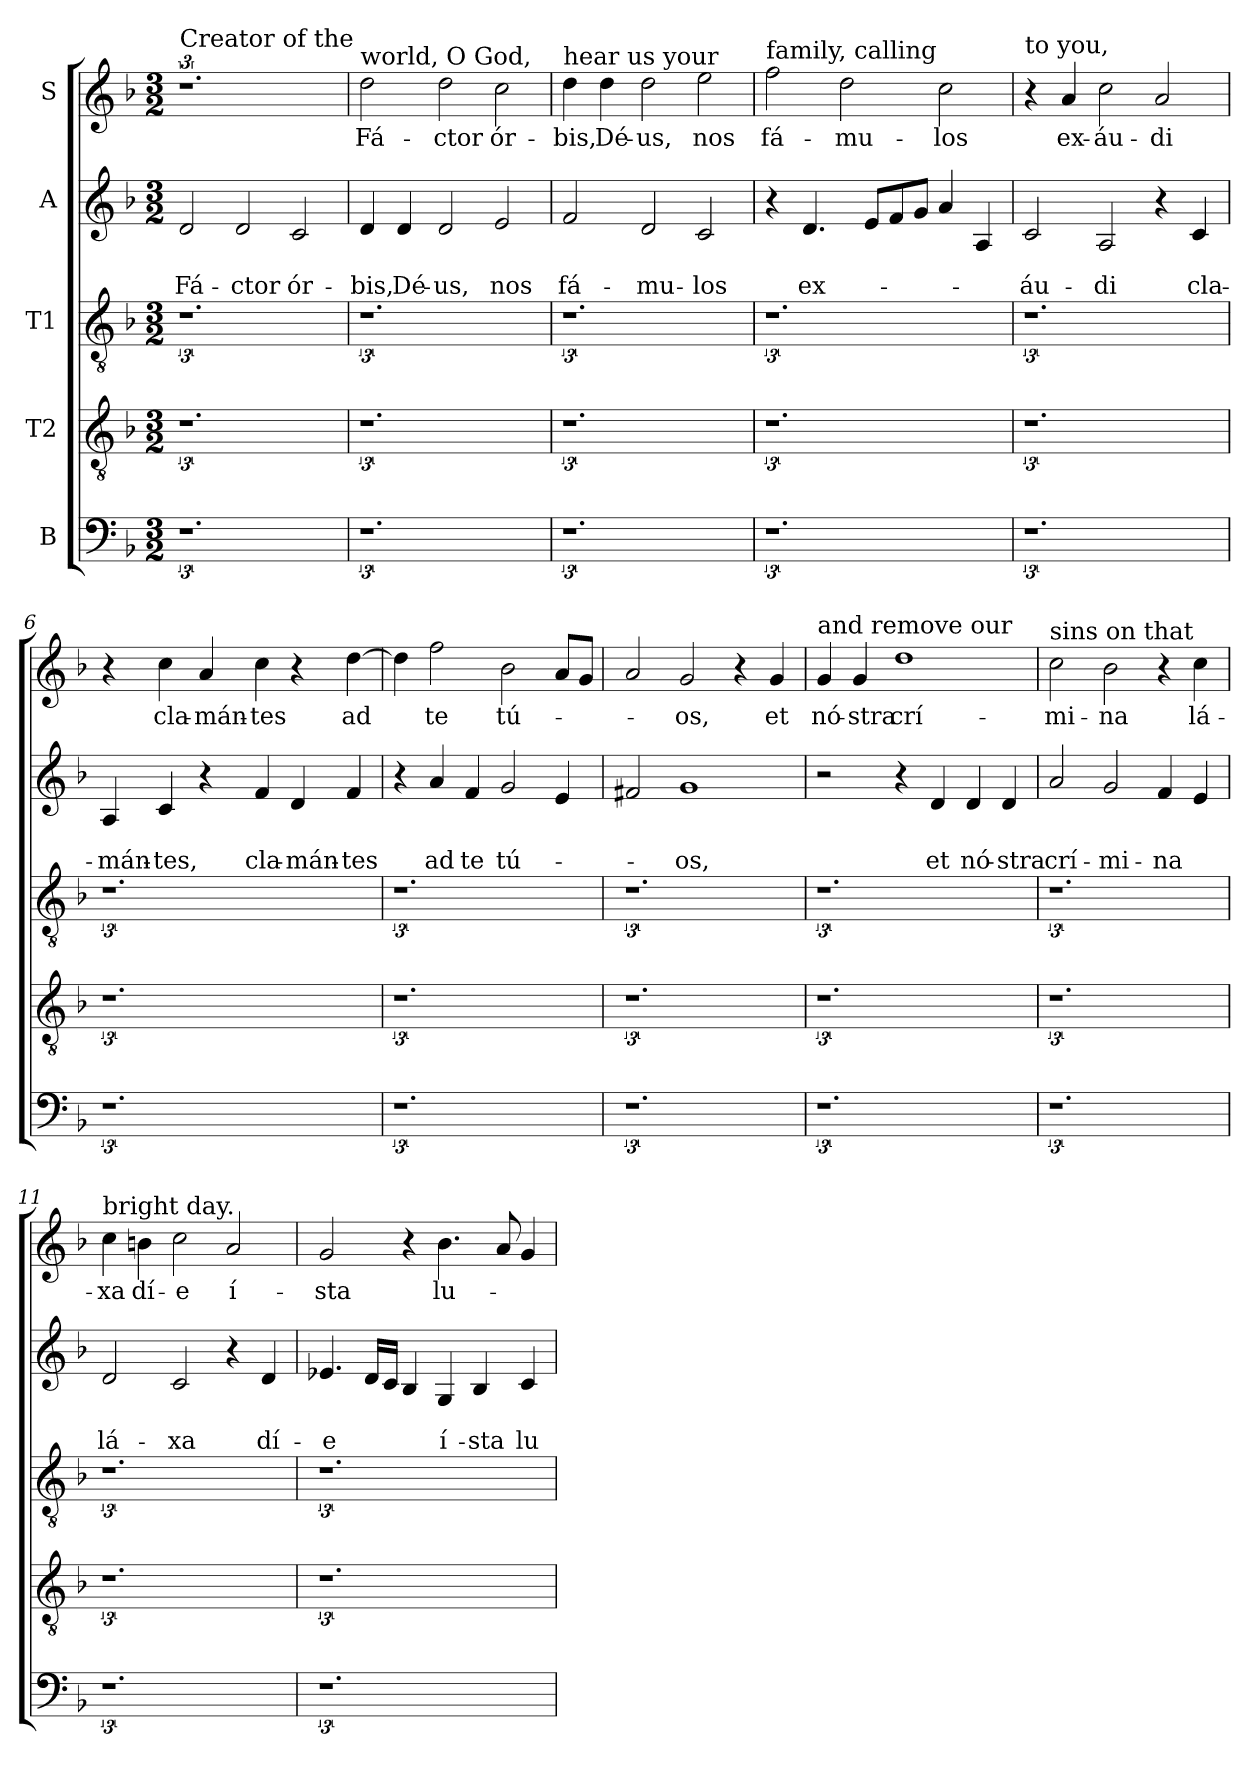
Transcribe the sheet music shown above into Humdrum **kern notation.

**kern	**kern	**kern	**kern	**text	**text	**kern	**text
*part5	*part4	*part3	*part2	*part2	*part2	*part1	*part1
*staff5	*staff4	*staff3	*staff2	*staff2	*staff2	*staff1	*staff1
*I"B	*I"T2	*I"T1	*I"A	*	*	*I"S	*
*clefF4	*clefGv2	*clefGv2	*clefG2	*	*	*clefG2	*
*k[b-]	*k[b-]	*k[b-]	*k[b-]	*	*	*k[b-]	*
*F:	*F:	*F:	*F:	*	*	*F:	*
*M3/2	*M3/2	*M3/2	*M3/2	*	*	*M3/2	*
*	*	*	*Xtuplet	*	*	*	*
=1	=1	=1	=1	=1	=1	=1	=1
!	!	!	!	!	!	!LO:TX:a:t=Creator of the	!
!	!	!	!	!	!LO:LY:b	!	!
3%2.r	3%2.r	3%2.r	3d/	.	Fá-	3%2.r	.
!	!	!	!	!	!LO:LY:b	!	!
.	.	.	3d/	.	-ctor	.	.
!	!	!	!	!	!LO:LY:b	!	!
.	.	.	3c/	.	ór-	.	.
=2	=2	=2	=2	=2	=2	=2	=2
!	!	!	!	!	!LO:LY:b	!	!
*	*	*	*	*	*	*Xtuplet	*
!	!	!	!	!	!	!LO:TX:a:t=world, O God,	!
!	!	!	!	!	!	!	!LO:LY:b
3%2.r	3%2.r	3%2.r	6d/	.	-bis,	3dd\	Fá-
!	!	!	!	!	!LO:LY:b	!	!
.	.	.	6d/	.	Dé-	.	.
!	!	!	!	!	!LO:LY:b	!	!LO:LY:b
.	.	.	3d/	.	-us,	3dd\	-ctor
!	!	!	!	!	!LO:LY:b	!	!LO:LY:b
.	.	.	3e/	.	nos	3cc\	ór-
=3	=3	=3	=3	=3	=3	=3	=3
!	!	!	!	!	!	!LO:TX:a:t=hear us your	!
!	!	!	!	!	!LO:LY:b	!	!LO:LY:b
3%2.r	3%2.r	3%2.r	3f/	.	fá-	6dd\	-bis,
!	!	!	!	!	!	!	!LO:LY:b
.	.	.	.	.	.	6dd\	Dé-
!	!	!	!	!	!LO:LY:b	!	!LO:LY:b
.	.	.	3d/	.	-mu-	3dd\	-us,
!	!	!	!	!	!LO:LY:b	!	!LO:LY:b
.	.	.	3c/	.	-los	3ee\	nos
=4	=4	=4	=4	=4	=4	=4	=4
!	!	!	!	!	!	!LO:TX:a:t=family, calling	!
!	!	!	!	!	!	!	!LO:LY:b
3%2.r	3%2.r	3%2.r	6r	.	.	3ff\	fá-
!	!	!	!	!	!LO:LY:b	!	!
.	.	.	6.d/	.	ex-	.	.
!	!	!	!	!	!	!	!LO:LY:b
.	.	.	.	.	.	3dd\	-mu-
.	.	.	12e/L	.	.	.	.
.	.	.	12f/	.	.	.	.
.	.	.	12g/J	.	.	.	.
!	!	!	!	!	!	!	!LO:LY:b
.	.	.	6a/	.	.	3cc\	-los
.	.	.	6A/	.	.	.	.
=5	=5	=5	=5	=5	=5	=5	=5
!	!	!	!	!	!	!LO:TX:a:t=to you,	!
!	!	!	!	!	!LO:LY:b	!	!
3%2.r	3%2.r	3%2.r	3c/	.	-áu-	6r	.
!	!	!	!	!	!	!	!LO:LY:b
.	.	.	.	.	.	6a/	ex-
!	!	!	!	!	!LO:LY:b	!	!LO:LY:b
.	.	.	3A/	.	-di	3cc\	-áu-
!	!	!	!	!	!	!	!LO:LY:b
.	.	.	6r	.	.	3a/	-di
!	!	!	!	!	!LO:LY:b	!	!
.	.	.	6c/	.	cla-	.	.
!!LO:PB:g=z
=6	=6	=6	=6	=6	=6	=6	=6
!	!	!	!	!	!LO:LY:b	!	!
3%2.r	3%2.r	3%2.r	6A/	.	-mán-	6r	.
!	!	!	!	!	!LO:LY:b	!	!LO:LY:b
.	.	.	6c/	.	-tes,	6cc\	cla-
!	!	!	!	!	!	!	!LO:LY:b
.	.	.	6r	.	.	6a/	-mán-
!	!	!	!	!	!LO:LY:b	!	!LO:LY:b
.	.	.	6f/	.	cla-	6cc\	-tes
!	!	!	!	!	!LO:LY:b	!	!
.	.	.	6d/	.	-mán-	6r	.
!	!	!	!	!	!LO:LY:b	!	!LO:LY:b
.	.	.	6f/	.	-tes	[6dd\	ad
=7	=7	=7	=7	=7	=7	=7	=7
3%2.r	3%2.r	3%2.r	6r	.	.	6dd\]	.
!	!	!	!	!	!LO:LY:b	!	!LO:LY:b
.	.	.	6a/	.	ad	3ff\	te
!	!	!	!	!	!LO:LY:b	!	!
.	.	.	6f/	.	te	.	.
!	!	!	!	!	!LO:LY:b	!	!LO:LY:b
.	.	.	3g/	.	tú-	3b-\	tú-
.	.	.	6e/	.	.	12a/L	.
.	.	.	.	.	.	12g/J	.
=8	=8	=8	=8	=8	=8	=8	=8
3%2.r	3%2.r	3%2.r	3f#i/	.	.	3a/	.
!	!	!	!	!	!LO:LY:b	!	!LO:LY:b
.	.	.	3%2g	.	-os,	3g/	-os,
.	.	.	.	.	.	6r	.
!	!	!	!	!	!	!	!LO:LY:b
.	.	.	.	.	.	6g/	et
=9	=9	=9	=9	=9	=9	=9	=9
!	!	!	!	!	!	!LO:TX:a:t=and remove our	!
!	!	!	!	!	!	!	!LO:LY:b
3%2.r	3%2.r	3%2.r	3r	.	.	6g/	nó-
!	!	!	!	!	!	!	!LO:LY:b
.	.	.	.	.	.	6g/	-stra
!	!	!	!	!	!	!	!LO:LY:b
.	.	.	6r	.	.	3%2dd	crí-
!	!	!	!	!	!LO:LY:b	!	!
.	.	.	6d/	.	et	.	.
!	!	!	!	!	!LO:LY:b	!	!
.	.	.	6d/	.	nó-	.	.
!	!	!	!	!	!LO:LY:b	!	!
.	.	.	6d/	.	-stra	.	.
=10	=10	=10	=10	=10	=10	=10	=10
!	!	!	!	!	!	!LO:TX:a:t=sins on that	!
!	!	!	!	!	!LO:LY:b	!	!LO:LY:b
3%2.r	3%2.r	3%2.r	3a/	.	crí-	3cc\	-mi-
!	!	!	!	!	!LO:LY:b	!	!LO:LY:b
.	.	.	3g/	.	-mi-	3b-\	-na
!	!	!	!	!	!LO:LY:b	!	!
.	.	.	6f/	.	-na	6r	.
!	!	!	!	!	!	!	!LO:LY:b
.	.	.	6e/	.	.	6cc\	lá-
!!LO:LB:g=z
=11	=11	=11	=11	=11	=11	=11	=11
!	!	!	!	!	!	!LO:TX:a:t=bright day.	!
!	!	!	!	!	!LO:LY:b	!	!LO:LY:b
3%2.r	3%2.r	3%2.r	3d/	.	lá-	6cc\	-xa
!	!	!	!	!	!	!	!LO:LY:b
.	.	.	.	.	.	6bni\	dí-
!	!	!	!	!	!LO:LY:b	!	!LO:LY:b
.	.	.	3c/	.	-xa	3cc\	-e
!	!	!	!	!	!	!	!LO:LY:b
.	.	.	6r	.	.	3a/	í-
!	!	!	!	!	!LO:LY:b	!	!
.	.	.	6d/	.	dí-	.	.
=12	=12	=12	=12	=12	=12	=12	=12
!	!	!	!	!	!LO:LY:b	!	!LO:LY:b
3%2.r	3%2.r	3%2.r	6.e-i/	.	-e	3g/	-sta
.	.	.	24d/LL	.	.	.	.
.	.	.	24c/JJ	.	.	.	.
.	.	.	6B-/	.	.	6r	.
!	!	!	!	!	!LO:LY:b	!	!LO:LY:b
.	.	.	6G/	.	í-	6.b-\	lu-
!	!	!	!	!	!LO:LY:b	!	!
.	.	.	6B-/	.	-sta	.	.
.	.	.	.	.	.	12a/	.
!	!	!	!	!	!LO:LY:b	!	!
.	.	.	6c/	.	lu-	6g/	.
=	=	=	=	=	=	=	=
*-	*-	*-	*-	*-	*-	*-	*-
